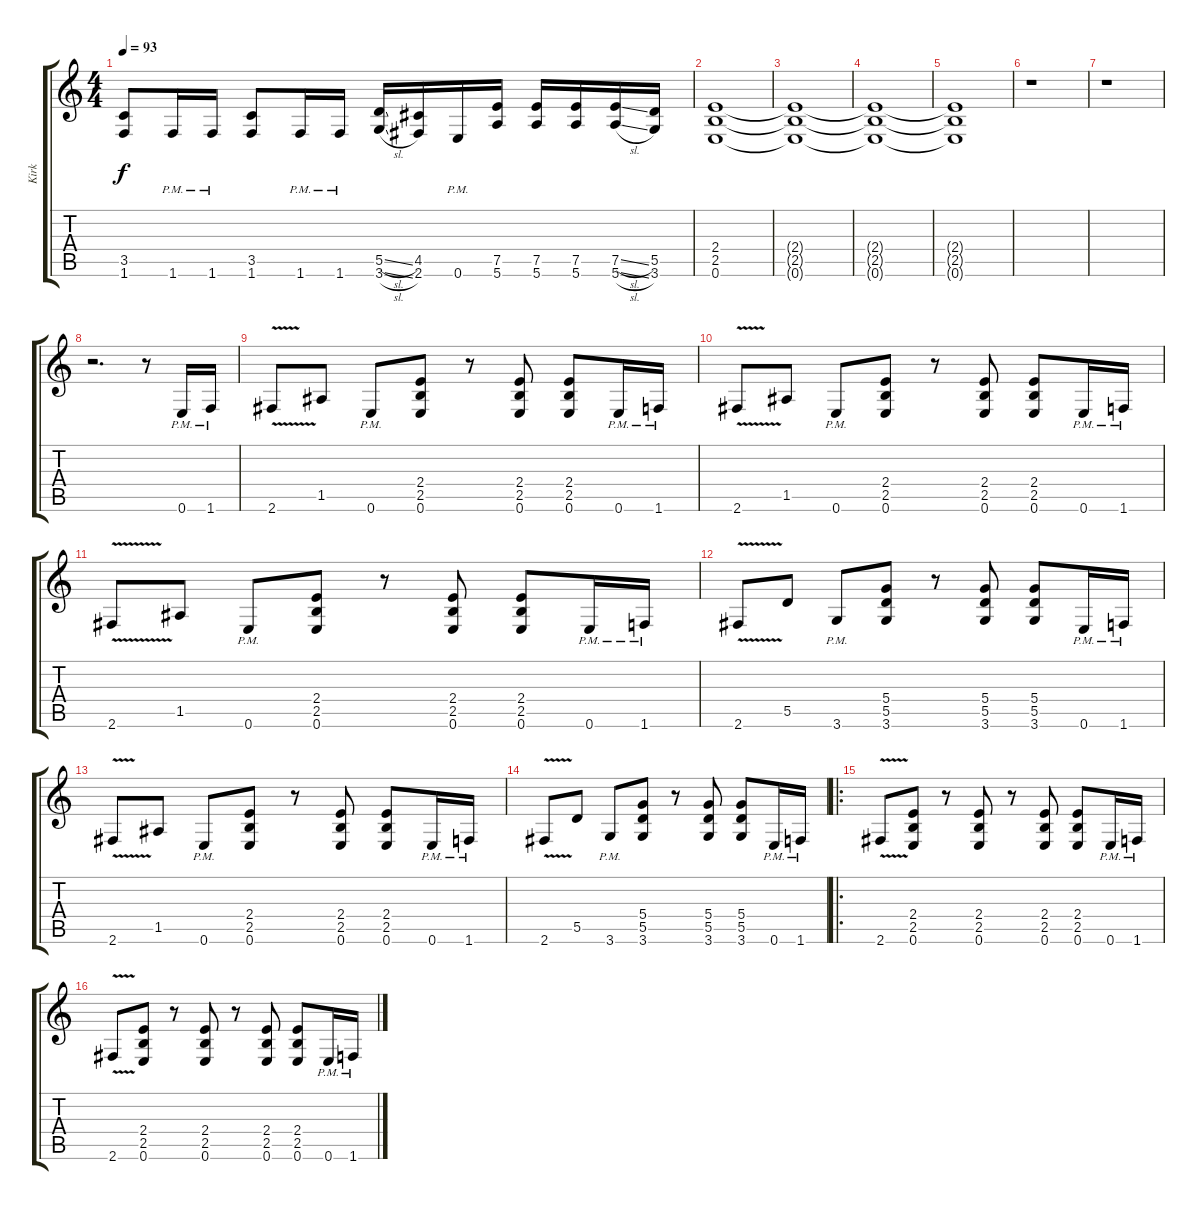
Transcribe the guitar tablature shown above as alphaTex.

\track ("Kirk" "Kirk") {mute instrument distortionguitar}
\staff {score tabs}
\tuning (E4 B3 G3 D3 A2 E2) {hide}
\ts (4 4)
\tempo 93
\clef g2
\ks c
(3.5 1.6).8{dy f} 1.6{pm}.16 1.6{pm}.16 (3.5 1.6).8 1.6{pm}.16 1.6{pm}.16 (5.5{sl} 3.6{sl}).16 (4.5 2.6).16 0.6{pm}.16 (7.5 5.6).16 (7.5 5.6).16 (7.5 5.6).16 (7.5{sl} 5.6{sl}).16 (5.5 3.6).16 |
(2.4 2.5 0.6).1 |
(2.4{t} 2.5{t} 0.6{t}).1 |
(2.4{t} 2.5{t} 0.6{t}).1 |
(2.4{t} 2.5{t} 0.6{t}).1 |
r.1 |
r.1 |
r.2{d} r.8 0.6{pm}.16 1.6{pm}.16 |
2.6{v}.8 1.5.8 0.6{pm}.8 (2.4 2.5 0.6).8 r.8 (2.4 2.5 0.6).8 (2.4 2.5 0.6).8 0.6{pm}.16 1.6{pm}.16 |
2.6{v}.8 1.5.8 0.6{pm}.8 (2.4 2.5 0.6).8 r.8 (2.4 2.5 0.6).8 (2.4 2.5 0.6).8 0.6{pm}.16 1.6{pm}.16 |
2.6{v}.8 1.5.8 0.6{pm}.8 (2.4 2.5 0.6).8 r.8 (2.4 2.5 0.6).8 (2.4 2.5 0.6).8 0.6{pm}.16 1.6{pm}.16 |
2.6{v}.8 5.5.8 3.6{pm}.8 (5.4 5.5 3.6).8 r.8 (5.4 5.5 3.6).8 (5.4 5.5 3.6).8 0.6{pm}.16 1.6{pm}.16 |
2.6{v}.8 1.5.8 0.6{pm}.8 (2.4 2.5 0.6).8 r.8 (2.4 2.5 0.6).8 (2.4 2.5 0.6).8 0.6{pm}.16 1.6{pm}.16 |
2.6{v}.8 5.5.8 3.6{pm}.8 (5.4 5.5 3.6).8 r.8 (5.4 5.5 3.6).8 (5.4 5.5 3.6).8 0.6{pm}.16 1.6{pm}.16 |
\ro
2.6{v}.8 (2.4 2.5 0.6).8 r.8 (2.4 2.5 0.6).8 r.8 (2.4 2.5 0.6).8 (2.4 2.5 0.6).8 0.6{pm}.16 1.6{pm}.16 |
2.6{v}.8 (2.4 2.5 0.6).8 r.8 (2.4 2.5 0.6).8 r.8 (2.4 2.5 0.6).8 (2.4 2.5 0.6).8 0.6{pm}.16 1.6{pm}.16
